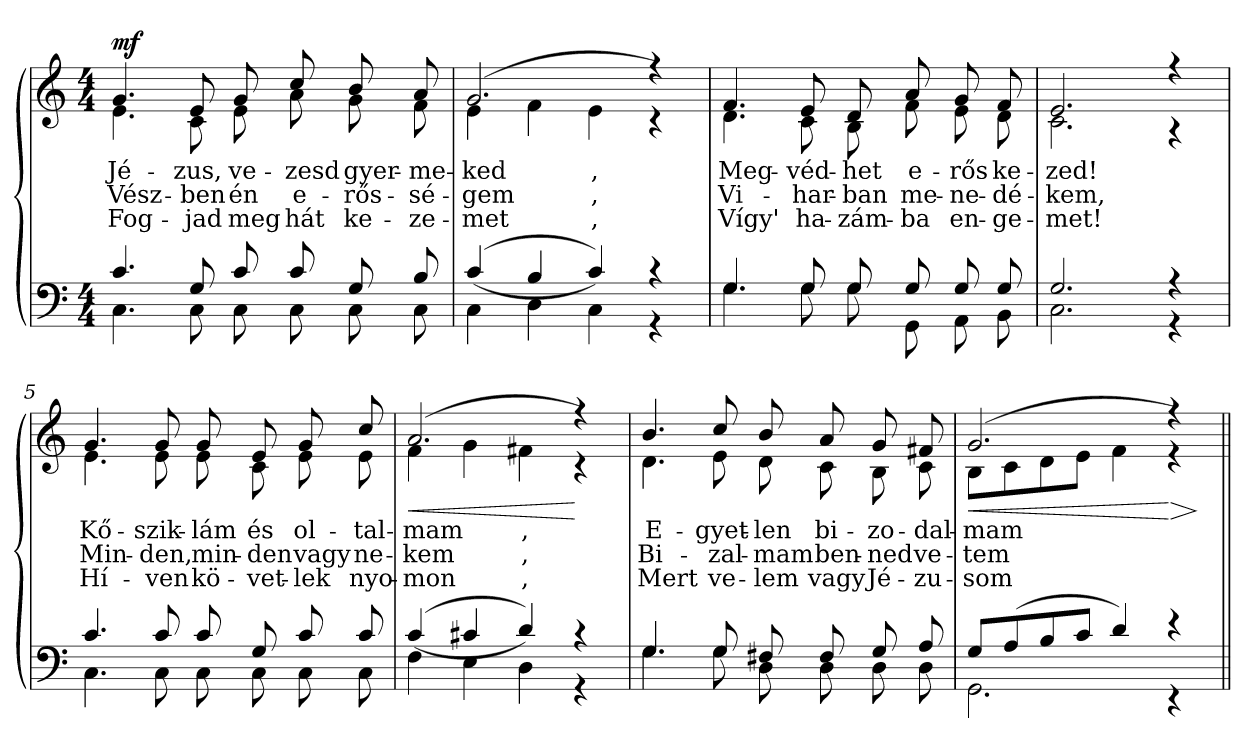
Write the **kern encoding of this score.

**kern	**kern	**text	**text	**text	**dynam
*part2	*part1	*part1	*part1	*part1	*part1
*staff2	*staff1	*staff1	*staff1	*staff1	*staff1
*clefF4	*clefG2	*	*	*	*
*k[]	*k[]	*	*	*	*
*C:	*C:	*	*	*	*
*M4/4	*M4/4	*	*	*	*
=1	=1	=1	=1	=1	=1
*^	*	*	*	*	*
!	!	!LO:TX:a:B:t=Andante	!	!	!	!
!	!	!	!LO:LY:b	!LO:LY:b	!LO:LY:b	!LO:DY:b
*	*	*^	*	*	*	*
4.c/	4.C\	4.g/	4.e\	Jé-	Vész-	Fog-	mf
!	!	!	!	!LO:LY:b	!LO:LY:b	!LO:LY:b	!
8G/	8C\	8e/	8c\	-zus,	-ben	-jad	.
!	!	!	!	!LO:LY:b	!LO:LY:b	!LO:LY:b	!
8c/	8C\	8g/	8e\	ve-	én	meg	.
!	!	!	!	!LO:LY:b	!LO:LY:b	!LO:LY:b	!
8c/	8C\	8cc/	8a\	-zesd	e-	hát	.
!	!	!	!	!LO:LY:b	!LO:LY:b	!LO:LY:b	!
8G/	8C\	8b/	8g\	gyer-	-rős-	ke-	.
!	!	!	!	!LO:LY:b	!LO:LY:b	!LO:LY:b	!
8B/	8C\	8a/	8f\	-me-	-sé-	-ze-	.
=2	=2	=2	=2	=2	=2	=2	=2
!	!	!	!	!LO:LY:b	!LO:LY:b	!LO:LY:b	!
(<(>4c/	4C\	(<2.g/	4e\	-ked	-gem	-met	.
4B/	4D\	.	4f\	.	.	.	.
!	!	!	!	!LO:LY:b	!LO:LY:b	!LO:LY:b	!
4c/))	4C\	.	4e\	,	,	,	.
4r	4r	4r)	4r	.	.	.	.
=3	=3	=3	=3	=3	=3	=3	=3
!	!	!	!	!LO:LY:b	!LO:LY:b	!LO:LY:b	!
4.G/	4.G\	4.f/	4.d\	Meg-	Vi-	Vígy'	.
!	!	!	!	!LO:LY:b	!LO:LY:b	!LO:LY:b	!
8G/	8G\	8e/	8c\	-véd-	-har-	ha-	.
!	!	!	!	!LO:LY:b	!LO:LY:b	!LO:LY:b	!
8G/	8G\	8d/	8B\	-het	-ban	-zám-	.
!	!	!	!	!LO:LY:b	!LO:LY:b	!LO:LY:b	!
8G/	8GG\	8a/	8f\	e-	me-	-ba	.
!	!	!	!	!LO:LY:b	!LO:LY:b	!LO:LY:b	!
8G/	8AA\	8g/	8e\	-rős	-ne-	en-	.
!	!	!	!	!LO:LY:b	!LO:LY:b	!LO:LY:b	!
8G/	8BB\	8f/	8d\	ke-	-dé-	-ge-	.
=4	=4	=4	=4	=4	=4	=4	=4
!	!	!	!	!LO:LY:b	!LO:LY:b	!LO:LY:b	!
2.G/	2.C\	2.e/	2.c\	-zed!	-kem,	-met!	.
4r	4r	4r	4r	.	.	.	.
!!LO:LB:g=z	!!
=5	=5	=5	=5	=5	=5	=5	=5
!	!	!	!	!LO:LY:b	!LO:LY:b	!LO:LY:b	!
4.c/	4.C\	4.g/	4.e\	Kő-	Min-	Hí-	.
!	!	!	!	!LO:LY:b	!LO:LY:b	!LO:LY:b	!
8c/	8C\	8g/	8e\	-szik-	-den,	-ven	.
!	!	!	!	!LO:LY:b	!LO:LY:b	!LO:LY:b	!
8c/	8C\	8g/	8e\	-lám	min-	kö-	.
!	!	!	!	!LO:LY:b	!LO:LY:b	!LO:LY:b	!
8G/	8C\	8e/	8c\	és	-den	-vet-	.
!	!	!	!	!LO:LY:b	!LO:LY:b	!LO:LY:b	!
8c/	8C\	8g/	8e\	ol-	vagy	-lek	.
!	!	!	!	!LO:LY:b	!LO:LY:b	!LO:LY:b	!
8c/	8C\	8cc/	8e\	-tal-	ne-	nyo-	.
=6	=6	=6	=6	=6	=6	=6	=6
!	!	!	!	!LO:LY:b	!LO:LY:b	!LO:LY:b	!LO:HP:b
(<(>4c/	4F\	(<2.a/	4f\	-mam	-kem	-mon	<
4c#X/	4E\	.	4g\	.	.	.	.
!	!	!	!	!LO:LY:b	!LO:LY:b	!LO:LY:b	!
4d/))	4D\	.	4f#X\	,	,	,	.
4r	4r	4r)	4r	.	.	.	[
=7	=7	=7	=7	=7	=7	=7	=7
!	!	!	!	!LO:LY:b	!LO:LY:b	!LO:LY:b	!
4.G/	4.G\	4.b/	4.d\	E-	Bi-	Mert	.
!	!	!	!	!LO:LY:b	!LO:LY:b	!LO:LY:b	!
8G/	8G\	8cc/	8e\	-gyet-	-zal-	ve-	.
!	!	!	!	!LO:LY:b	!LO:LY:b	!LO:LY:b	!
8F#X/	8D\	8b/	8d\	-len	-mam	-lem	.
!	!	!	!	!LO:LY:b	!LO:LY:b	!LO:LY:b	!
8F#/	8D\	8a/	8c\	bi-	ben-	vagy	.
!	!	!	!	!LO:LY:b	!LO:LY:b	!LO:LY:b	!
8G/	8D\	8g/	8B\	-zo-	-ned	Jé-	.
!	!	!	!	!LO:LY:b	!LO:LY:b	!LO:LY:b	!
8A/	8D\	8f#X/	8c\	-dal-	ve-	-zu-	.
=8	=8	=8	=8	=8	=8	=8	=8
!	!	!	!	!LO:LY:b	!LO:LY:b	!LO:LY:b	!LO:HP:b
8G/L	2.GG\	(<2.g/	8B\L	-mam	-tem	-som	<
(>8A/	.	.	8c\	.	.	.	.
8B/	.	.	8d\	.	.	.	.
8c/J	.	.	8e\J	.	.	.	.
!	!	!	!	!LO:LY:b	!LO:LY:b	!LO:LY:b	!
4d/)	.	.	4f\	.	.	.	.
!	!	!	!	!	!	!	!LO:HP:n=1:b
4r	4r	4r)	4r	.	.	.	[ >
*v	*v	*	*	*	*	*	*
*	*v	*v	*	*	*	*
.	.	.	.	.	]
=||	=||	=||	=||	=||	=||
*-	*-	*-	*-	*-	*-
